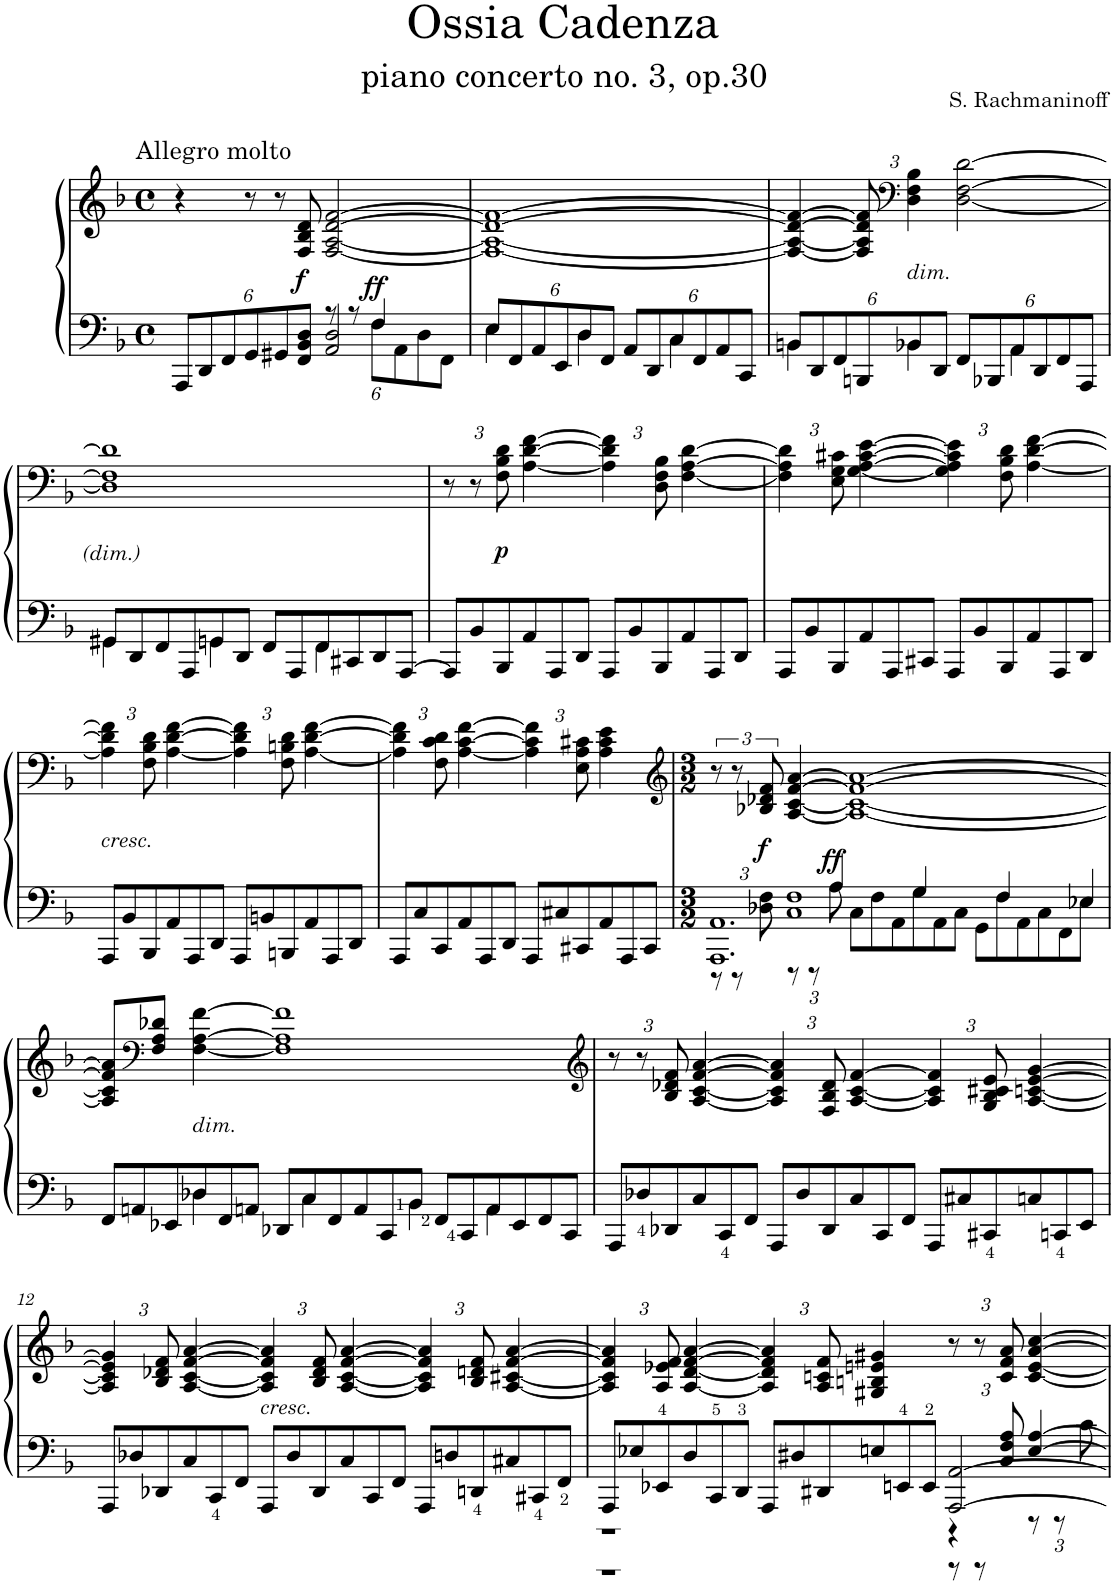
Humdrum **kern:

**kern	**kern	**dynam
*part1	*part1	*part1
*staff2	*staff1	*staff1/2
*I"Piano	*	*
*I'Pno.	*	*
*clefF4	*clefG2	*
*k[b-]	*k[b-]	*
*M4/4	*M4/4	*
*met(c)	*met(c)	*
*Xbrackettup	*	*
=1	=1	=1
*^	*	*
*	*^	*	*
!	!	!	!LO:TX:a:t=Allegro molto	!
12AAA/L	2ryy	2ryy	6.r	.
12DD/	.	.	.	.
12FF/	.	.	.	.
12GG/	.	.	12r	.
12GG#X/	.	.	12r	.
!	!	!	!	!LO:DY:b
12FF/ 12BB-/ 12D/J	.	.	12F/ 12B-/ 12d/	f
*	*	*brackettup	*	*
12r	2AA/ 2D/	6ryy	[2F/ [2A/ [2d/ [2f/	.
12r	.	.	.	.
!	!	!	!	!LO:DY:a=2
12F\L	.	6F/	.	ff
12AA\	.	.	.	.
12D\	.	6ryy	.	.
12FF\J	.	.	.	.
*	*v	*v	*	*
=2	=2	=2	=2
*Xbrackettup	*brackettup	*	*
12E/L	3E\	1F_ 1A_ 1d_ 1f_	.
12FF/	.	.	.
12AA/	.	.	.
12EE/	.	.	.
12D/	3D\	.	.
12FF/J	.	.	.
*Xbrackettup	*	*	*
12AA/L	.	.	.
12DD/	.	.	.
12C/	3C\	.	.
12FF/	.	.	.
12AA/	.	.	.
12CC/J	.	.	.
=3	=3	=3	=3
*	*brackettup	*	*
12BBn/L	3BB\	4F/_ 4A/_ 4d/_ 4f/_	.
12DD/	.	.	.
12FF/	.	.	.
*	*	*Xbrackettup	*
12BBBn/	.	12F/] 12A/] 12d/] 12f/]	.
*	*	*clefF4	*
!	!	!LO:TX:b:i:t=dim.	!
12BB-X/	3BB-\	6D\ 6F\ 6B-\	.
12DD/J	.	.	.
*Xbrackettup	*	*	*
12FF/L	.	[2D\ [2F\ [2d\	.
12BBB-X/	.	.	.
12AA/	3AA\	.	.
12DD/	.	.	.
12FF/	.	.	.
12AAA/J	.	.	.
!!LO:LB:g=z
=4	=4	=4	=4
*	*brackettup	*	*
12GG#X/L	3GG#\	1D] 1F] 1d]	.
12DD/	.	.	.
12FF/	.	.	.
12AAA/	.	.	.
12GGn/	3GG\	.	.
12DD/J	.	.	.
*Xbrackettup	*	*	*
12FF/L	.	.	.
12AAA/	.	.	.
12FF/	3FF\	.	.
12CC#X/	.	.	.
12DD/	.	.	.
[12AAA/J	.	.	.
*v	*v	*	*
=5	=5	=5
12AAA/L]	12r	.
12BB-/	12r	.
!	!	!LO:DY:b
12BBB-/	12F\ 12B-\ 12d\	p
12AA/	[4A\ [4d\ [4f\	.
12AAA/	.	.
12DD/J	.	.
12AAA/L	6A\] 6d\] 6f\]	.
12BB-/	.	.
12BBB-/	12D\ 12F\ 12B-\	.
12AA/	[4F\ [4A\ [4d\	.
12AAA/	.	.
12DD/J	.	.
=6	=6	=6
12AAA/L	6F\] 6A\] 6d\]	.
12BB-/	.	.
12BBB-/	12E\ 12G\ 12c#X\	.
12AA/	[4G\ [4A\ [4c#\ [4e\	.
12AAA/	.	.
12CC#X/J	.	.
12AAA/L	6G\] 6A\] 6c#\] 6e\]	.
12BB-/	.	.
12BBB-/	12F\ 12B-\ 12d\	.
12AA/	[4A\ [4d\ [4f\	.
12AAA/	.	.
12DD/J	.	.
!!LO:LB:g=z
=7	=7	=7
!	!LO:TX:b:i:t=cresc.	!
12AAA/L	6A\] 6d\] 6f\]	.
12BB-/	.	.
12BBB-/	12F\ 12B-\ 12d\	.
12AA/	[4A\ [4d\ [4f\	.
12AAA/	.	.
12DD/J	.	.
12AAA/L	6A\] 6d\] 6f\]	.
12BBn/	.	.
12BBBn/	12F\ 12Bn\ 12d\	.
12AA/	[4A\ [4d\ [4f\	.
12AAA/	.	.
12DD/J	.	.
=8	=8	=8
12AAA/L	6A\] 6d\] 6f\]	.
12C/	.	.
12CC/	12F\ 12c\ 12d\	.
12AA/	[4A\ [4c\ [4f\	.
12AAA/	.	.
12DD/J	.	.
12AAA/L	6A\] 6c\] 6f\]	.
12C#X/	.	.
12CC#X/	12E\ 12A\ 12c#X\	.
12AA/	4A\ 4c#\ 4e\	.
12AAA/	.	.
12CC#/J	.	.
=9	=9	=9
*	*clefG2	*
*M3/2	*M3/2	*
*^	*	*
*	*^	*	*
*	*	*^	*	*
*	*	*	*	*brackettup	*
1.AAA 1.AA	12r	4ryy	4ryy	12r	.
.	12r	.	.	12r	.
!	!	!	!	!	!LO:DY:b
.	12D-X\ 12F\	.	.	12B-X/ 12d-X/ 12f/	f
*	*	*brackettup	*Xbrackettup	*	*
.	1C 1F	12ryy	12r	[4A/ [4c/ [4f/ [4a/	.
.	.	12ryy	12r	.	.
!	!	!	!	!	!LO:DY:a=2
.	.	12A/	12A\	.	ff
*	*	*brackettup	*Xbrackettup	*	*
.	.	6ryy	12C\L	1A_ 1c_ 1f_ 1a_	.
.	.	.	12F\	.	.
.	.	12ryy	12AA\	.	.
.	.	6G/	12G\	.	.
.	.	.	12AA\	.	.
.	.	12ryy	12C\J	.	.
*	*	*brackettup	*Xbrackettup	*	*
.	.	12ryy	12GG\L	.	.
.	.	6F/	12F\	.	.
.	.	.	12AA\	.	.
.	4ryy	6ryy	12C\	.	.
.	.	.	12FF\	.	.
.	.	12E-X/	12E-\J	.	.
*	*v	*v	*v	*	*
!!LO:LB:g=z
=10	=10	=10	=10
*brackettup	*Xbrackettup	*	*
6.ryy	12FF/L	8A/] 8c/] 8f/] 8a/]L	.
.	12AAn/	.	.
*	*	*clefF4	*
.	.	8F/ 8A/ 8d-X/J	.
.	12EE-X/	.	.
!	!	!LO:TX:b:i:t=dim.	!
6D-X\	12D-/	[4F\ [4A\ [4f\	.
.	12FF/	.	.
12ryy	12AAn/J	.	.
12ryy	12DD-X/L	1F] 1A] 1f]	.
6C\	12C/	.	.
.	12FF/	.	.
12ryy	12AA/	.	.
12ryy	12CC/	.	.
6.BB-\	12BB-/J	.	.
.	12FF/L	.	.
.	12CC/	.	.
6AA\	12AA/	.	.
.	12EE-/	.	.
6ryy	12FF/	.	.
.	12CC/J	.	.
*v	*v	*	*
=11	=11	=11
*	*clefG2	*
*	*Xbrackettup	*
12AAA/L	12r	.
12D-X/	12r	.
12DD-X/	12B-/ 12d-X/ 12f/	.
12C/	[4A/ [4c/ [4f/ [4a/	.
12CC/	.	.
12FF/J	.	.
12AAA/L	6A/] 6c/] 6f/] 6a/]	.
12D-/	.	.
12DD-/	12F/ 12B-/ 12d-/	.
12C/	[4A/ [4c/ [4f/	.
12CC/	.	.
12FF/J	.	.
12AAA/L	6A/] 6c/] 6f/]	.
12C#X/	.	.
12CC#X/	12G/ 12B-/ 12c#X/ 12e/	.
12Cn/	[4A/ [4cn/ [4e/ [4g/	.
12CCn/	.	.
12EE/J	.	.
!!LO:LB:g=z
=12	=12	=12
12AAA/L	6A/] 6c/] 6e/] 6g/]	.
12D-X/	.	.
12DD-X/	12B-/ 12d-X/ 12f/	.
12C/	[4A/ [4c/ [4f/ [4a/	.
12CC/	.	.
12FF/J	.	.
!	!LO:TX:b:i:t=cresc.	!
12AAA/L	6A/] 6c/] 6f/] 6a/]	.
12D-/	.	.
12DD-/	12B-/ 12d-/ 12f/	.
12C/	[4A/ [4c/ [4f/ [4a/	.
12CC/	.	.
12FF/J	.	.
12AAA/L	6A/] 6c/] 6f/] 6a/]	.
12Dn/	.	.
12DDn/	12B-/ 12dn/ 12f/	.
12C#X/	[4A/ [4c#X/ [4f/ [4a/	.
12CC#X/	.	.
12FF/J	.	.
=13	=13	=13
*^	*	*
*	*^	*	*
12AAA/L	1r	1r	6A/] 6c#/] 6f/] 6a/]	.
12E-X/	.	.	.	.
12EE-X/	.	.	12A/ 12e-X/ 12f/	.
12D/	.	.	[4A/ [4d/ [4f/ [4a/	.
12CC/	.	.	.	.
12DD/J	.	.	.	.
12AAA/L	.	.	6A/] 6d/] 6f/] 6a/]	.
12D#X/	.	.	.	.
12DD#X/	.	.	12A/ 12cn/ 12f/	.
12En/	.	.	4G#X/ 4Bn/ 4en/ 4g#X/	.
12EEn/	.	.	.	.
12EE/J	.	.	.	.
[2AAA/ [2AA/	4r	12r	12r	.
.	.	12r	12r	.
.	.	12C/ 12F/ 12A/	12c/ 12f/ 12a/	.
.	12r	[4E/ [4A/	[4c/ [4e/ [4a/ [4cc/	.
.	12r	.	.	.
.	12c\	.	.	.
*v	*v	*v	*	*
=	=	=
*-	*-	*-
